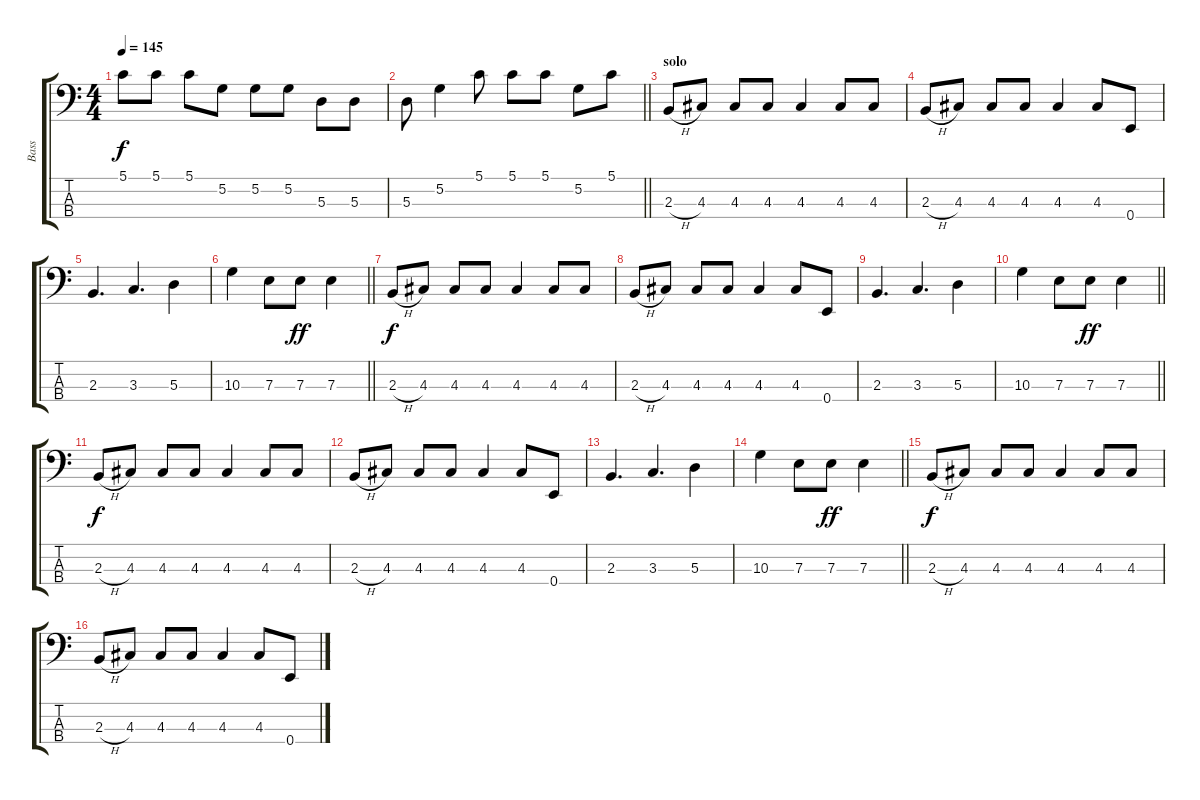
\track ("Bass" "Bass") {instrument electricbassfinger}
\staff {score tabs}
\tuning (G2 D2 A1 E1) {hide}
\ts (4 4)
\tempo 145
\clef f4
\ks c
5.1.8{dy f} 5.1.8 5.1.8 5.2.8 5.2.8 5.2.8 5.3.8 5.3.8 |
\barLineRight lightlight
5.3.8 5.2.4 5.1.8 5.1.8 5.1.8 5.2.8 5.1.8 |
\section ("" "solo")
2.3{h}.8 4.3.8 4.3.8 4.3.8 4.3.4 4.3.8 4.3.8 |
2.3{h}.8 4.3.8 4.3.8 4.3.8 4.3.4 4.3.8 0.4.8 |
2.3.4{d} 3.3.4{d} 5.3.4 |
\barLineRight lightlight
10.3.4 7.3.8 7.3.8{dy ff} 7.3.4 |
2.3{h}.8{dy f} 4.3.8 4.3.8 4.3.8 4.3.4 4.3.8 4.3.8 |
2.3{h}.8 4.3.8 4.3.8 4.3.8 4.3.4 4.3.8 0.4.8 |
2.3.4{d} 3.3.4{d} 5.3.4 |
\barLineRight lightlight
10.3.4 7.3.8 7.3.8{dy ff} 7.3.4 |
2.3{h}.8{dy f} 4.3.8 4.3.8 4.3.8 4.3.4 4.3.8 4.3.8 |
2.3{h}.8 4.3.8 4.3.8 4.3.8 4.3.4 4.3.8 0.4.8 |
2.3.4{d} 3.3.4{d} 5.3.4 |
\barLineRight lightlight
10.3.4 7.3.8 7.3.8{dy ff} 7.3.4 |
2.3{h}.8{dy f} 4.3.8 4.3.8 4.3.8 4.3.4 4.3.8 4.3.8 |
2.3{h}.8 4.3.8 4.3.8 4.3.8 4.3.4 4.3.8 0.4.8
